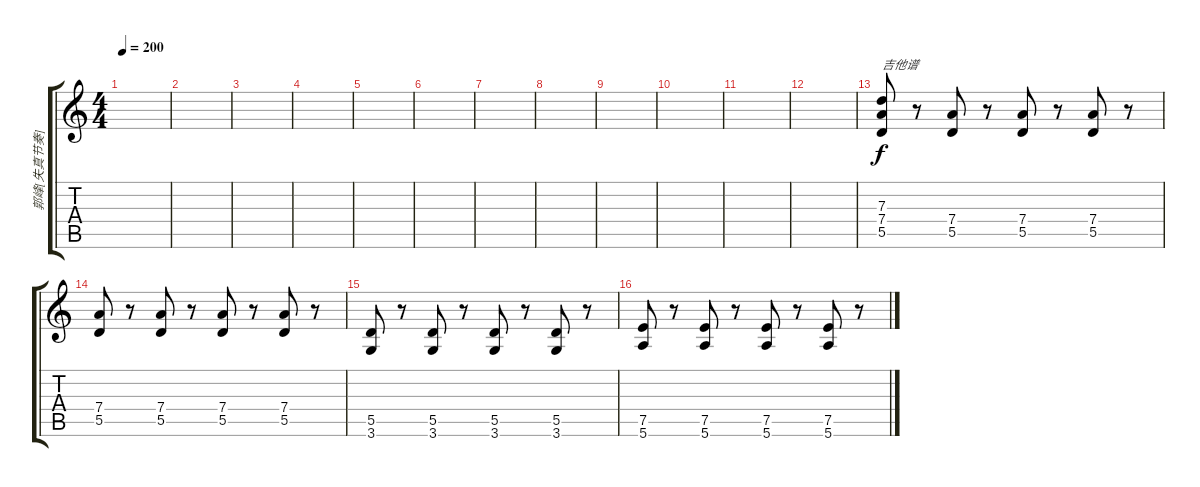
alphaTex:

\track ("郭峰[失真节奏]" "郭峰[失真节奏]") {instrument distortionguitar}
\staff {score tabs}
\tuning (E4 B3 G3 D3 A2 E2) {hide}
\ts (4 4)
\tempo 200
\clef g2
\ks c
|
|
|
|
|
|
|
|
|
|
|
|
(7.3 7.4 5.5).8{txt "吉他谱"} r.8 (7.4 5.5).8 r.8 (7.4 5.5).8 r.8 (7.4 5.5).8 r.8 |
(7.4 5.5).8 r.8 (7.4 5.5).8 r.8 (7.4 5.5).8 r.8 (7.4 5.5).8 r.8 |
(5.5 3.6).8 r.8 (5.5 3.6).8 r.8 (5.5 3.6).8 r.8 (5.5 3.6).8 r.8 |
(7.5 5.6).8 r.8 (7.5 5.6).8 r.8 (7.5 5.6).8 r.8 (7.5 5.6).8 r.8
